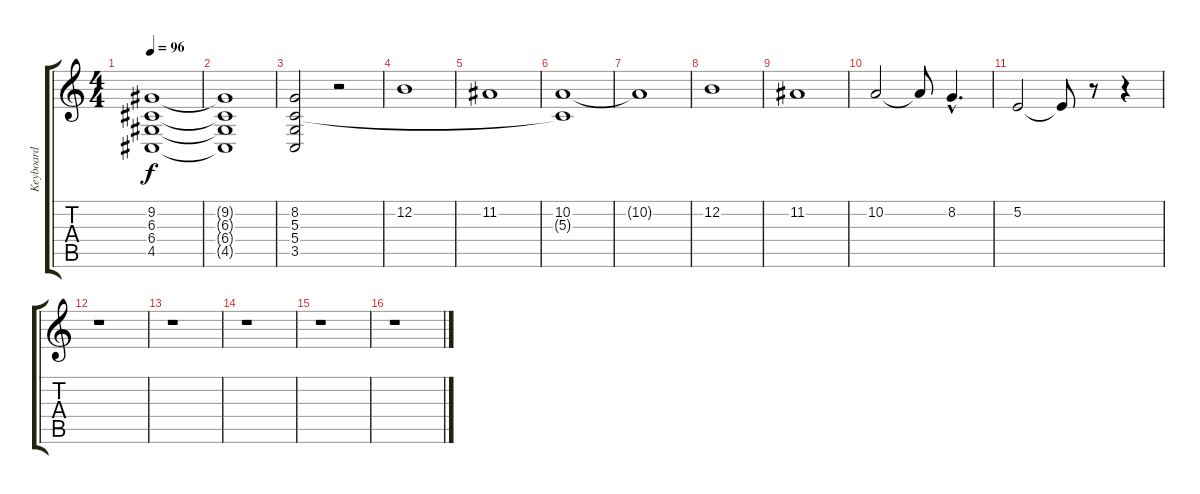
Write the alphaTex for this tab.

\track ("Keyboard" "Keyboard") {instrument pad4choir}
\staff {score tabs}
\tuning (E4 B3 G3 D3 A2 D2) {hide}
\ts (4 4)
\tempo 96
\clef g2
\ks c
(9.2{t} 6.3{t} 6.4{t} 4.5{t}).1{dy f} |
(9.2{t} 6.3{t} 6.4{t} 4.5{t}).1 |
(8.2 5.3 5.4 3.5).2 r.2 |
12.2.1{volume 11 instrument drawbarorgan} |
11.2.1 |
(10.2 5.3{t}).1 |
10.2{t}.1 |
12.2.1 |
11.2.1 |
10.2.2 10.2{t}.8 8.2{hac}.4{d} |
5.2.2 5.2{t}.8 r.8 r.4 |
r.1 |
r.1 |
r.1 |
r.1 |
r.1
